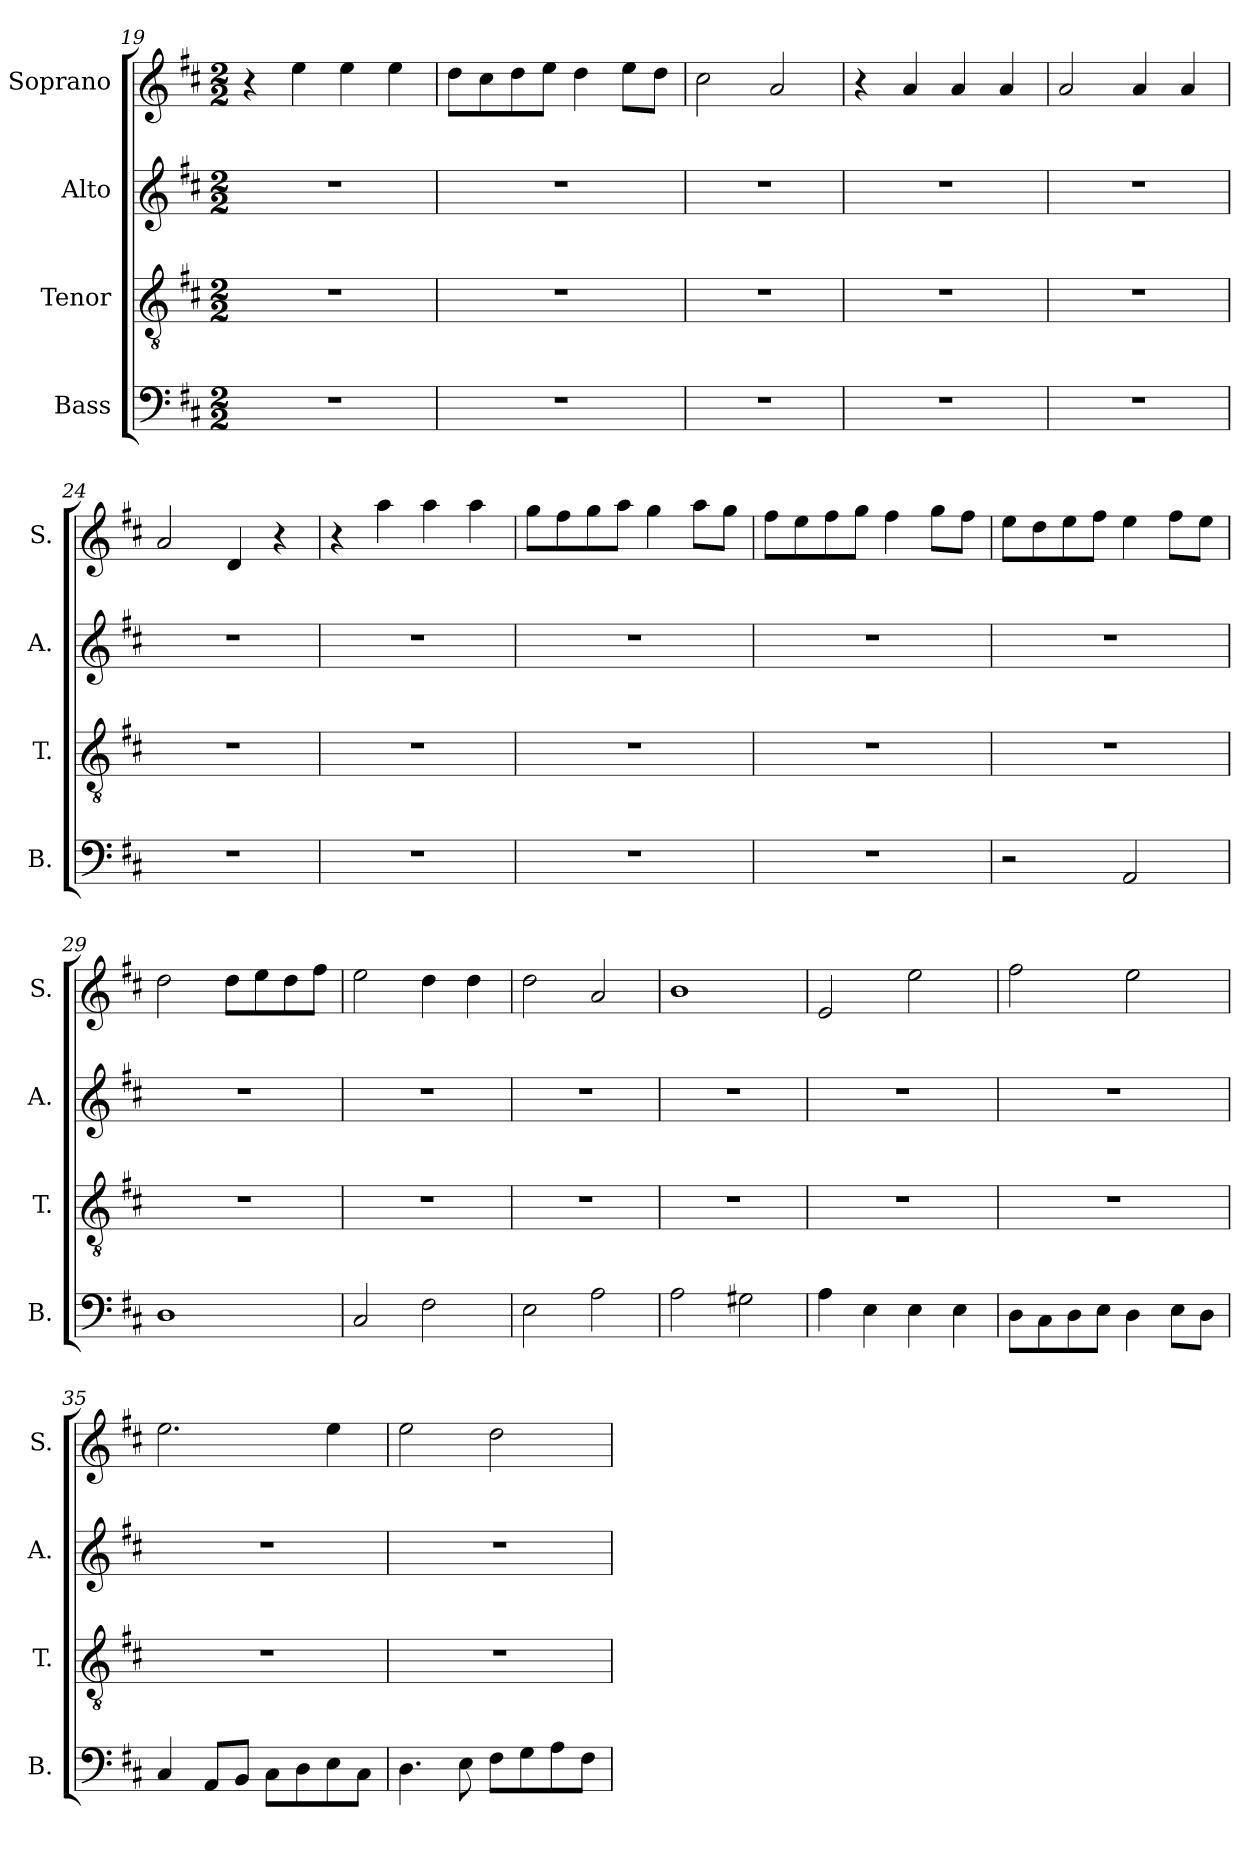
**kern	**kern	**kern	**kern
*part4	*part3	*part2	*part1
*staff4	*staff3	*staff2	*staff1
*I"Bass	*I"Tenor	*I"Alto	*I"Soprano
*I'B.	*I'T.	*I'A.	*I'S.
*clefF4	*clefGv2	*clefG2	*clefG2
*k[f#c#]	*k[f#c#]	*k[f#c#]	*k[f#c#]
*M2/2	*M2/2	*M2/2	*M2/2
=19	=19	=19	=19
1r	1r	1r	4r
.	.	.	4ee\
.	.	.	4ee\
.	.	.	4ee\
!!LO:LB:g=z
=20	=20	=20	=20
1r	1r	1r	8dd\L
.	.	.	8cc#\
.	.	.	8dd\
.	.	.	8ee\J
.	.	.	4dd\
.	.	.	8ee\L
.	.	.	8dd\J
=21	=21	=21	=21
1r	1r	1r	2cc#\
.	.	.	2a/
=22	=22	=22	=22
1r	1r	1r	4r
.	.	.	4a/
.	.	.	4a/
.	.	.	4a/
=23	=23	=23	=23
1r	1r	1r	2a/
.	.	.	4a/
.	.	.	4a/
=24	=24	=24	=24
1r	1r	1r	2a/
.	.	.	4d/
.	.	.	4r
=25	=25	=25	=25
1r	1r	1r	4r
.	.	.	4aa\
.	.	.	4aa\
.	.	.	4aa\
=26	=26	=26	=26
1r	1r	1r	8gg\L
.	.	.	8ff#\
.	.	.	8gg\
.	.	.	8aa\J
.	.	.	4gg\
.	.	.	8aa\L
.	.	.	8gg\J
!!LO:PB:g=z
=27	=27	=27	=27
1r	1r	1r	8ff#\L
.	.	.	8ee\
.	.	.	8ff#\
.	.	.	8gg\J
.	.	.	4ff#\
.	.	.	8gg\L
.	.	.	8ff#\J
=28	=28	=28	=28
2r	1r	1r	8ee\L
.	.	.	8dd\
.	.	.	8ee\
.	.	.	8ff#\J
2AA/	.	.	4ee\
.	.	.	8ff#\L
.	.	.	8ee\J
=29	=29	=29	=29
1D	1r	1r	2dd\
.	.	.	8dd\L
.	.	.	8ee\
.	.	.	8dd\
.	.	.	8ff#\J
=30	=30	=30	=30
2C#/	1r	1r	2ee\
2F#\	.	.	4dd\
.	.	.	4dd\
=31	=31	=31	=31
2E\	1r	1r	2dd\
2A\	.	.	2a/
=32	=32	=32	=32
2A\	1r	1r	1b
2G#X\	.	.	.
=33	=33	=33	=33
4A\	1r	1r	2e/
4E\	.	.	.
4E\	.	.	2ee\
4E\	.	.	.
!!LO:LB:g=z
=34	=34	=34	=34
8D\L	1r	1r	2ff#\
8C#\	.	.	.
8D\	.	.	.
8E\J	.	.	.
4D\	.	.	2ee\
8E\L	.	.	.
8D\J	.	.	.
=35	=35	=35	=35
4C#/	1r	1r	2.ee\
8AA/L	.	.	.
8BB/J	.	.	.
8C#\L	.	.	.
8D\	.	.	.
8E\	.	.	4ee\
8C#\J	.	.	.
=36	=36	=36	=36
4.D\	1r	1r	2ee\
8E\	.	.	.
8F#\L	.	.	2dd\
8G\	.	.	.
8A\	.	.	.
8F#\J	.	.	.
=	=	=	=
*-	*-	*-	*-
